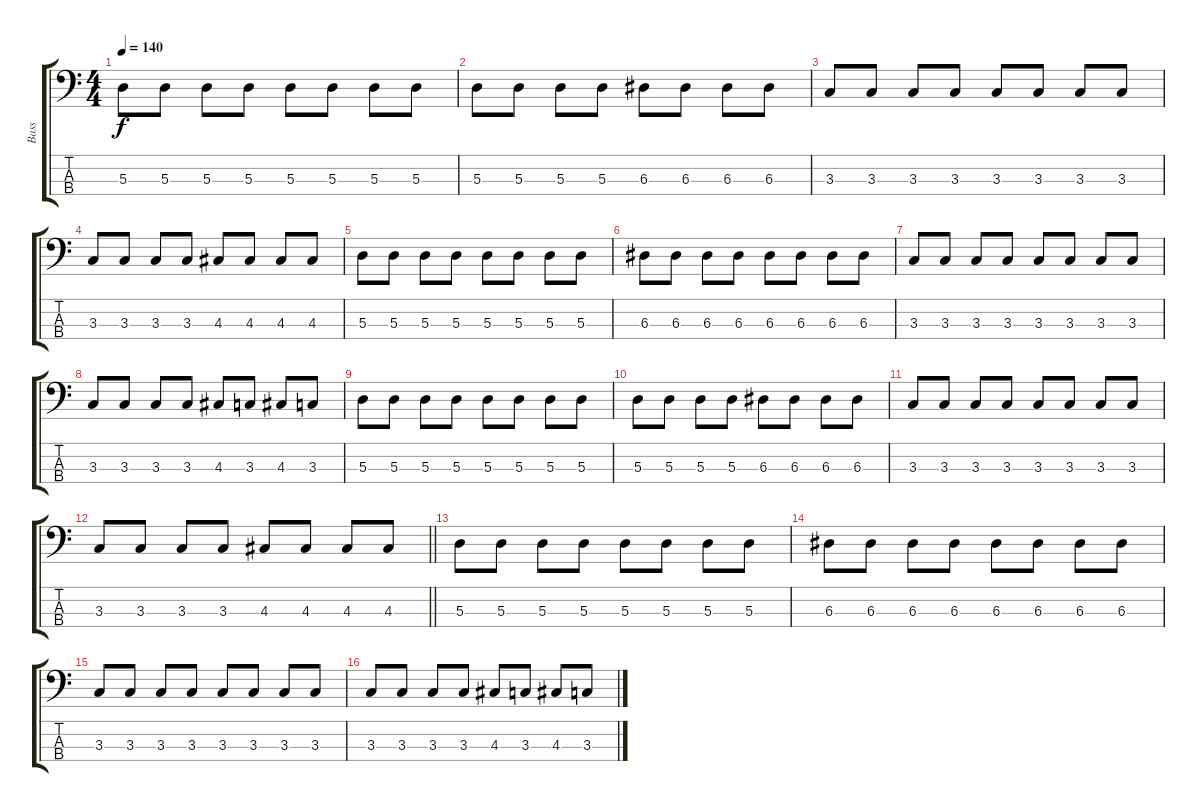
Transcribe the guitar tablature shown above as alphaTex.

\track ("Bass" "Bass") {instrument electricbasspick}
\staff {score tabs}
\tuning (G2 D2 A1 E1) {hide}
\ts (4 4)
\tempo 140
\clef f4
\ks c
5.3.8{dy f} 5.3.8 5.3.8 5.3.8 5.3.8 5.3.8 5.3.8 5.3.8 |
5.3.8 5.3.8 5.3.8 5.3.8 6.3.8 6.3.8 6.3.8 6.3.8 |
3.3.8 3.3.8 3.3.8 3.3.8 3.3.8 3.3.8 3.3.8 3.3.8 |
3.3.8 3.3.8 3.3.8 3.3.8 4.3.8 4.3.8 4.3.8 4.3.8 |
5.3.8 5.3.8 5.3.8 5.3.8 5.3.8 5.3.8 5.3.8 5.3.8 |
6.3.8 6.3.8 6.3.8 6.3.8 6.3.8 6.3.8 6.3.8 6.3.8 |
3.3.8 3.3.8 3.3.8 3.3.8 3.3.8 3.3.8 3.3.8 3.3.8 |
3.3.8 3.3.8 3.3.8 3.3.8 4.3.8 3.3.8 4.3.8 3.3.8 |
5.3.8 5.3.8 5.3.8 5.3.8 5.3.8 5.3.8 5.3.8 5.3.8 |
5.3.8 5.3.8 5.3.8 5.3.8 6.3.8 6.3.8 6.3.8 6.3.8 |
3.3.8 3.3.8 3.3.8 3.3.8 3.3.8 3.3.8 3.3.8 3.3.8 |
\barLineRight lightlight
3.3.8 3.3.8 3.3.8 3.3.8 4.3.8 4.3.8 4.3.8 4.3.8 |
5.3.8 5.3.8 5.3.8 5.3.8 5.3.8 5.3.8 5.3.8 5.3.8 |
6.3.8 6.3.8 6.3.8 6.3.8 6.3.8 6.3.8 6.3.8 6.3.8 |
3.3.8 3.3.8 3.3.8 3.3.8 3.3.8 3.3.8 3.3.8 3.3.8 |
3.3.8 3.3.8 3.3.8 3.3.8 4.3.8 3.3.8 4.3.8 3.3.8
